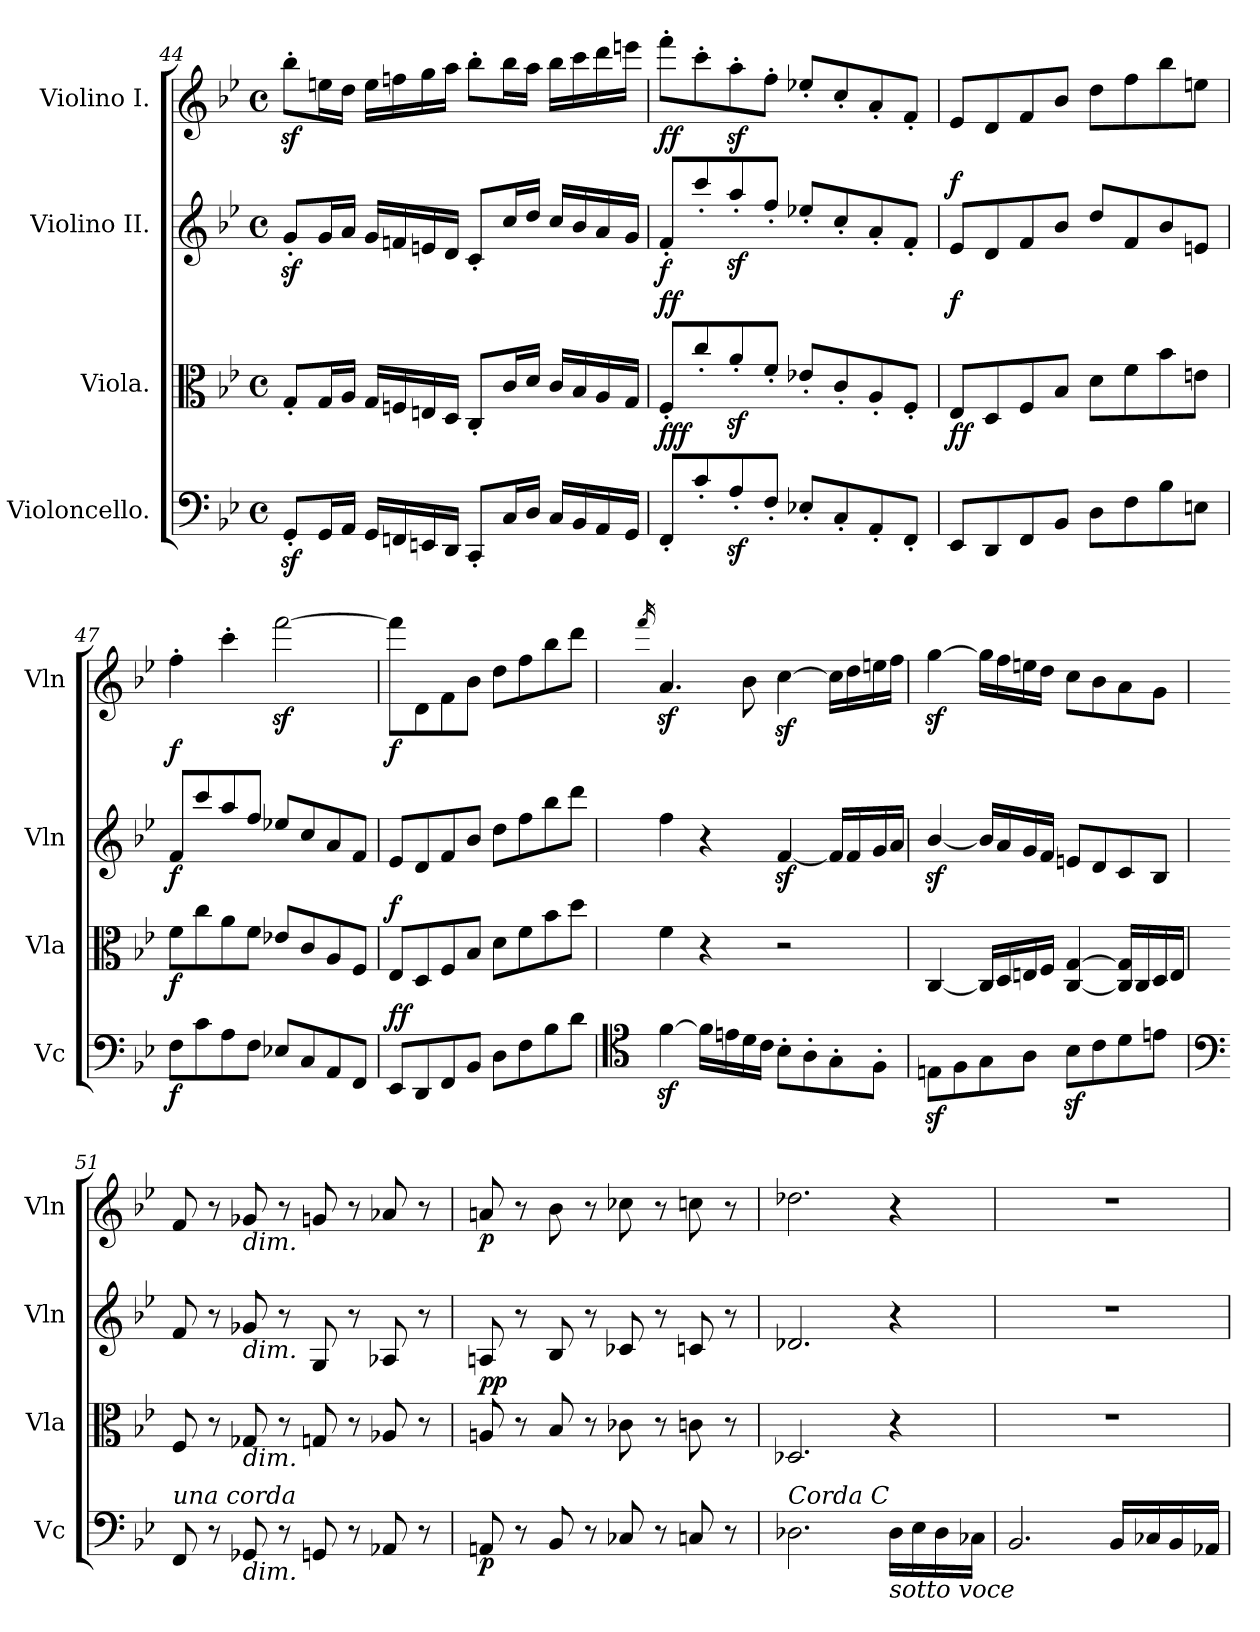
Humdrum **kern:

**kern	**dynam	**kern	**dynam	**kern	**dynam	**kern	**dynam
*part4	*part4	*part3	*part3	*part2	*part2	*part1	*part1
*staff4	*staff4	*staff3	*staff3	*staff2	*staff2	*staff1	*staff1
*I"Violoncello.	*	*I"Viola.	*	*I"Violino II.	*	*I"Violino I.	*
*I'Vc	*	*I'Vla	*	*I'Vln	*	*I'Vln	*
*clefF4	*	*clefC3	*	*clefG2	*	*clefG2	*
*k[b-e-]	*	*k[b-e-]	*	*k[b-e-]	*	*k[b-e-]	*
*B-:	*	*B-:	*	*B-:	*	*B-:	*
*M4/4	*	*M4/4	*	*M4/4	*	*M4/4	*
*met(c)	*	*met(c)	*	*met(c)	*	*met(c)	*
=44	=44	=44	=44	=44	=44	=44	=44
8GGz>'/L	.	8G'/L	.	8gz<'/L	.	8bb-z<'\L	.
16GG/L	.	16G/L	.	16g/L	.	16een\L	.
16AA/JJ	.	16A/JJ	.	16a/JJ	.	16dd\JJ	.
16GG/LL	.	16G/LL	.	16g/LL	.	16ee\LL	.
16FFn/	.	16Fn/	.	16fn/	.	16ffn\	.
16EEn/	.	16En/	.	16en/	.	16gg\	.
16DD/JJ	.	16D/JJ	.	16d/JJ	.	16aa\JJ	.
8CC'/L	.	8C'/L	.	8c'/L	.	8bb-'\L	.
16C/L	.	16c/L	.	16cc/L	.	16bb-\L	.
16D/JJ	.	16d/JJ	.	16dd/JJ	.	16aa\JJ	.
16C/LL	.	16c/LL	.	16cc/LL	.	16bb-\LL	.
16BB-/	.	16B-/	.	16b-/	.	16ccc\	.
16AA/	.	16A/	.	16a/	.	16ddd\	.
16GG/JJ	.	16G/JJ	.	16g/JJ	.	16eeen\JJ	.
=45	=45	=45	=45	=45	=45	=45	=45
!	!LO:DY:b	!	!	!	!	!	!
!	!LO:DY:n=1:b	!	!	!	!	!	!
!	!LO:DY:n=2:a	!	!LO:DY:b	!	!	!	!
!	!	!	!LO:DY:n=1:a	!	!LO:DY:b	!	!LO:DY:b
!	!	!	!	!	!	!	!LO:DY:n=1:b
8FF'/L	f f f	8F'/L	f f	8f'/L	f	8fff'\L	f f
8c'/	.	8cc'/	.	8ccc'/	.	8ccc'\	.
8Az<'/	.	8az<'/	.	8aaz>'/	.	8aaz<'\	.
8F'/J	.	8f'/J	.	8ff'/J	.	8ff'\J	.
8E-X'/L	.	8e-X'/L	.	8ee-X'/L	.	8ee-X'/L	.
8C'/	.	8c'/	.	8cc'/	.	8cc'/	.
8AA'/	.	8A'/	.	8a'/	.	8a'/	.
8FF'/J	.	8F'/J	.	8f'/J	.	8f'/J	.
!!LO:LB:g=z
=46	=46	=46	=46	=46	=46	=46	=46
!	!LO:DY:b	!	!	!	!	!	!
!	!LO:DY:n=1:a	!	!LO:DY:a	!	!LO:DY:a	!	!
8EE-/L	f f	8E-/L	f	8e-/L	f	8e-/L	.
8DD/	.	8D/	.	8d/	.	8d/	.
8FF/	.	8F/	.	8f/	.	8f/	.
8BB-/J	.	8B-/J	.	8b-/J	.	8b-/J	.
8D\L	.	8d\L	.	8dd/L	.	8dd\L	.
8F\	.	8f\	.	8f/	.	8ff\	.
8B-\	.	8b-\	.	8b-/	.	8bb-\	.
8En\J	.	8en\J	.	8en/J	.	8een\J	.
!!LO:PB:g=z
=47	=47	=47	=47	=47	=47	=47	=47
!	!LO:DY:b	!	!LO:DY:b	!	!LO:DY:b	!	!LO:DY:b
8F\L	f	8f\L	f	8f/L	f	4ff'\	f
8c\	.	8cc\	.	8ccc/	.	.	.
8A\	.	8a\	.	8aa/	.	4ccc'\	.
8F\J	.	8f\J	.	8ff/J	.	.	.
8E-X/L	.	8e-X/L	.	8ee-X/L	.	[2fffz<\	.
8C/	.	8c/	.	8cc/	.	.	.
8AA/	.	8A/	.	8a/	.	.	.
8FF/J	.	8F/J	.	8f/J	.	.	.
=48	=48	=48	=48	=48	=48	=48	=48
!	!LO:DY:b	!	!	!	!	!	!
!	!LO:DY:n=1:a	!	!LO:DY:a	!	!	!	!LO:DY:b
8EE-/L	f f	8E-/L	f	8e-/L	.	8fff\L]	f
8DD/	.	8D/	.	8d/	.	8d\	.
8FF/	.	8F/	.	8f/	.	8f\	.
8BB-/J	.	8B-/J	.	8b-/J	.	8b-\J	.
8D\L	.	8d\L	.	8dd\L	.	8dd\L	.
8F\	.	8f\	.	8ff\	.	8ff\	.
8B-\	.	8b-\	.	8bb-\	.	8bb-\	.
8d\J	.	8dd\J	.	8ddd\J	.	8ddd\J	.
=49	=49	=49	=49	=49	=49	=49	=49
*clefC4	*	*	*	*	*	*	*
.	.	.	.	.	.	16qfff/	.
[4fz<\	.	4f\	.	4ff\	.	4.az</	.
16f\LL]	.	4r	.	4r	.	.	.
16en\	.	.	.	.	.	.	.
16d\	.	.	.	.	.	8b-\	.
16c\JJ	.	.	.	.	.	.	.
8B-'\L	.	2r	.	[4fz</	.	[4ccz<\	.
8A'\	.	.	.	.	.	.	.
8G'\	.	.	.	16f/LL]	.	16cc\LL]	.
.	.	.	.	16f/	.	16dd\	.
8F'\J	.	.	.	16g/	.	16een\	.
.	.	.	.	16a/JJ	.	16ff\JJ	.
=50	=50	=50	=50	=50	=50	=50	=50
8Enz>\L	.	[4C/	.	[4b-z</	.	[4ggz<\	.
8F\	.	.	.	.	.	.	.
8G\	.	16C/LL]	.	16b-/LL]	.	16gg\LL]	.
.	.	16D/	.	16a/	.	16ff\	.
8A\J	.	16En/	.	16g/	.	16een\	.
.	.	16F/JJ	.	16f/JJ	.	16dd\JJ	.
8B-z>\L	.	[4C/ [4G/	.	8en/L	.	8cc\L	.
8c\	.	.	.	8d/	.	8b-\	.
8d\	.	16C/] 16G/]LL	.	8c/	.	8a\	.
.	.	16C/	.	.	.	.	.
8en\J	.	16D/	.	8B-/J	.	8g\J	.
.	.	16E/JJ	.	.	.	.	.
!!LO:LB:g=z
=51	=51	=51	=51	=51	=51	=51	=51
*clefF4	*	*	*	*	*	*	*
!LO:TX:a:i:t=una corda	!	!	!	!	!	!	!
8FF/	.	8F/	.	8f/	.	8f/	.
8r	.	8r	.	8r	.	8r	.
!	!	!	!	!	!	!LO:TX:b:i:t=dim.	!
!	!	!	!	!LO:TX:b:i:t=dim.	!	!	!
!	!	!LO:TX:b:i:t=dim.	!	!	!	!	!
!LO:TX:b:i:t=dim.	!	!	!	!	!	!	!
8GG-X/	.	8G-X/	.	8g-X/	.	8g-X/	.
8r	.	8r	.	8r	.	8r	.
8GGn/	.	8Gn/	.	8G/	.	8gn/	.
8r	.	8r	.	8r	.	8r	.
8AA-X/	.	8A-X/	.	8A-X/	.	8a-X/	.
8r	.	8r	.	8r	.	8r	.
!!LO:LB:g=z
=52	=52	=52	=52	=52	=52	=52	=52
!	!LO:DY:b	!	!LO:DY:b	!	!	!	!
!	!	!	!LO:DY:n=1:a	!	!	!	!LO:DY:b
8AAn/	p	8An/	p p	8An/	.	8an/	p
8r	.	8r	.	8r	.	8r	.
8BB-/	.	8B-/	.	8B-/	.	8b-\	.
8r	.	8r	.	8r	.	8r	.
8C-X/	.	8c-X\	.	8c-X/	.	8cc-X\	.
8r	.	8r	.	8r	.	8r	.
8Cn/	.	8cn\	.	8cn/	.	8ccn\	.
8r	.	8r	.	8r	.	8r	.
=53	=53	=53	=53	=53	=53	=53	=53
!LO:TX:a:i:t=Corda C	!	!	!	!	!	!	!
2.D-X\	.	2.D-X/	.	2.d-X/	.	2.dd-X\	.
!LO:TX:b:i:t=sotto voce	!	!	!	!	!	!	!
16D-\LL	.	4r	.	4r	.	4r	.
16E-\	.	.	.	.	.	.	.
16D-\	.	.	.	.	.	.	.
16C-X\JJ	.	.	.	.	.	.	.
=54	=54	=54	=54	=54	=54	=54	=54
2.BB-/	.	1r	.	1r	.	1r	.
16BB-/LL	.	.	.	.	.	.	.
16C-X/	.	.	.	.	.	.	.
16BB-/	.	.	.	.	.	.	.
16AA-X/JJ	.	.	.	.	.	.	.
=	=	=	=	=	=	=	=
*-	*-	*-	*-	*-	*-	*-	*-
